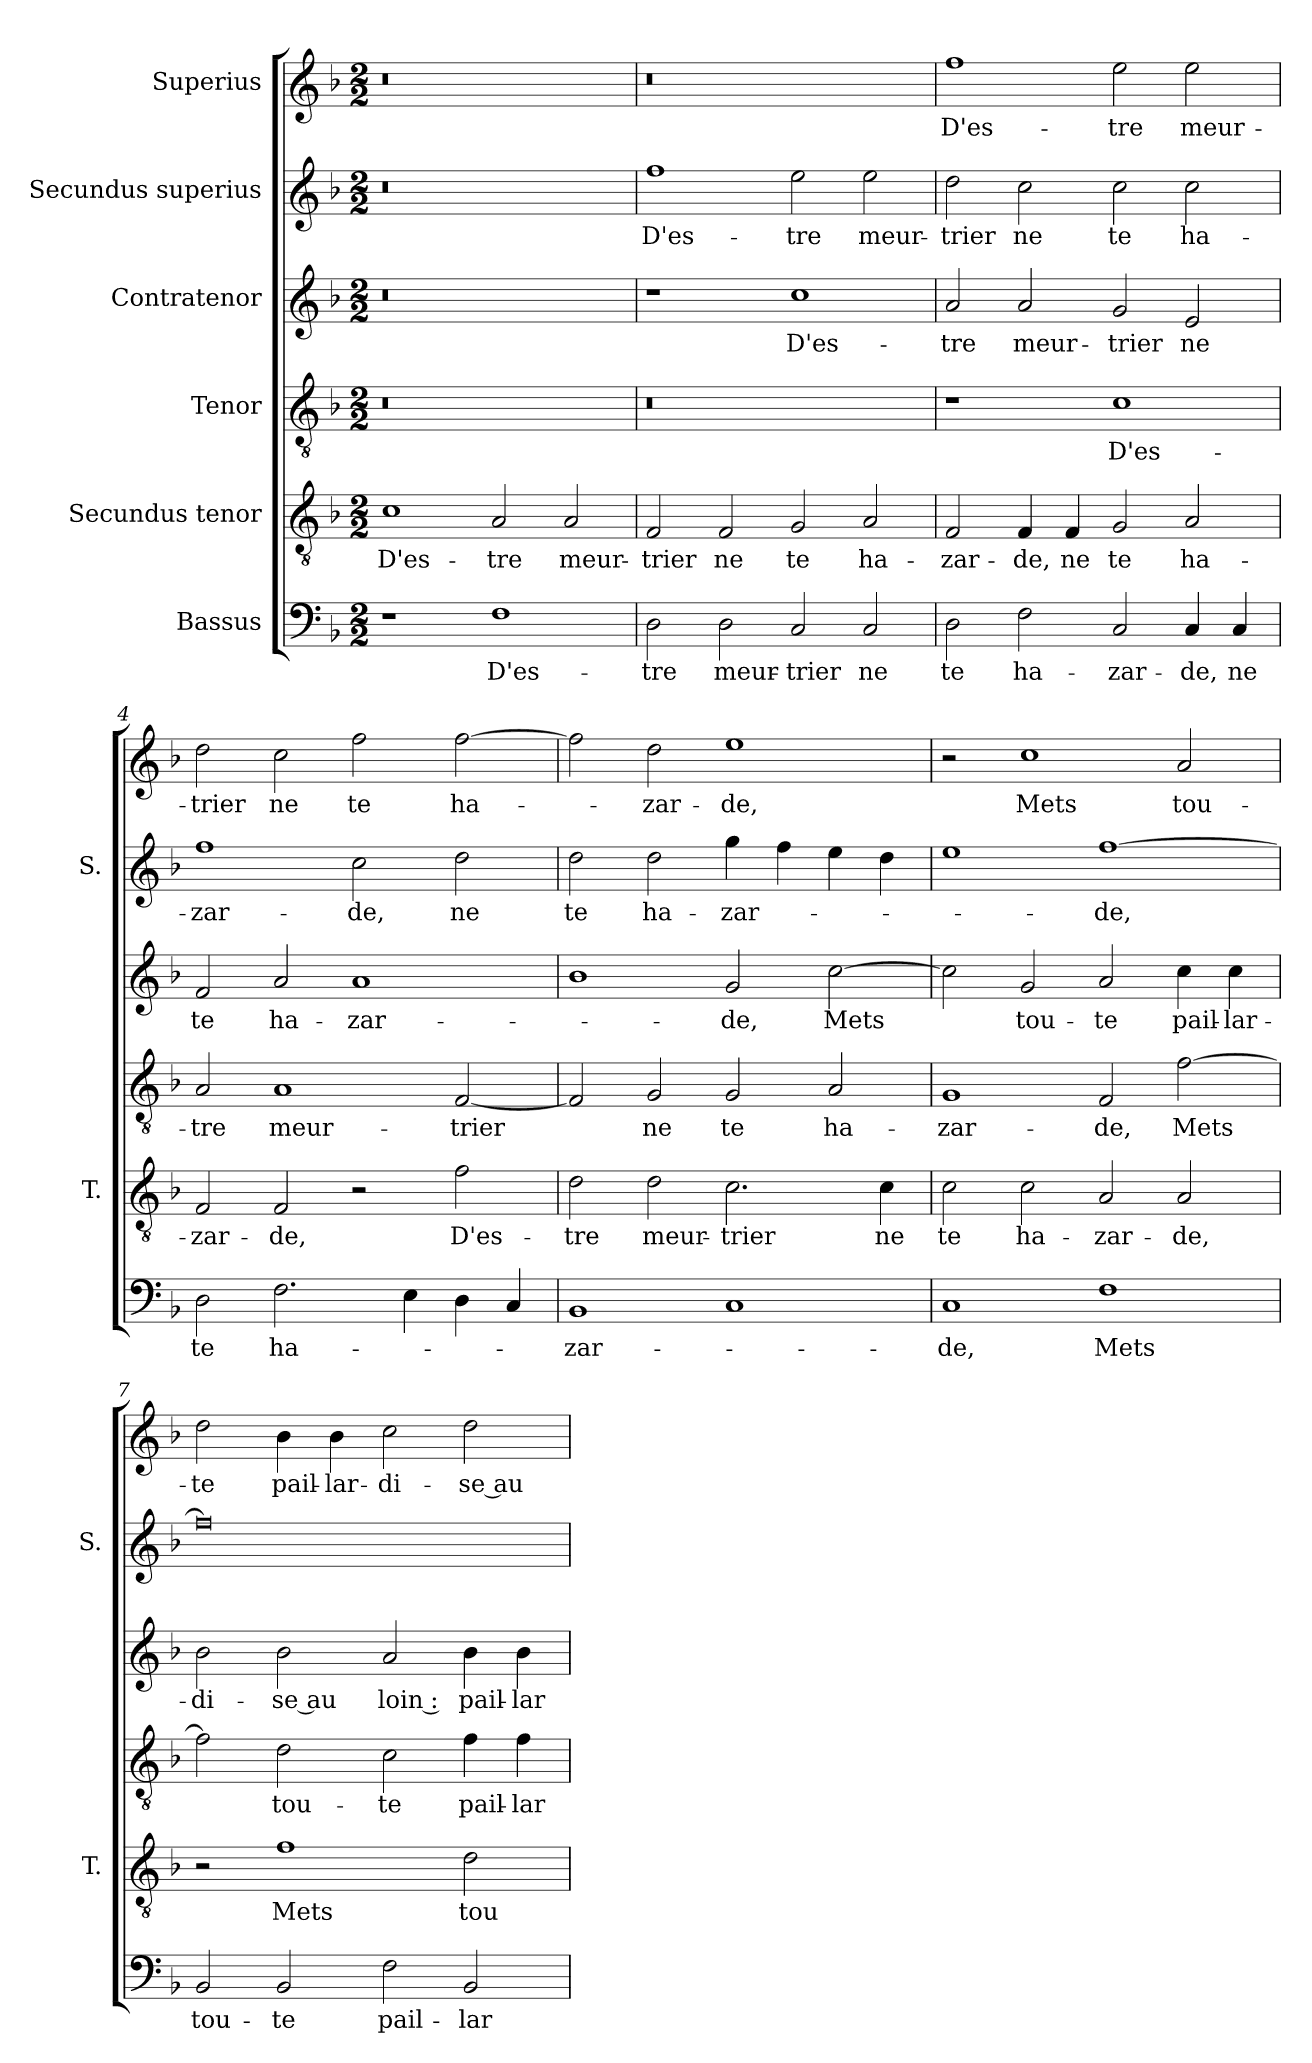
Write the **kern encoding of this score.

**kern	**text	**kern	**text	**kern	**text	**kern	**text	**kern	**text	**kern	**text
*part6	*part6	*part5	*part5	*part4	*part4	*part3	*part3	*part2	*part2	*part1	*part1
*staff6	*staff6	*staff5	*staff5	*staff4	*staff4	*staff3	*staff3	*staff2	*staff2	*staff1	*staff1
*I"Bassus	*	*I"Secundus tenor	*	*I"Tenor	*	*I"Contratenor	*	*I"Secundus superius	*	*I"Superius	*
*	*	*I'T.	*	*	*	*	*	*I'S.	*	*	*
*clefF4	*	*clefGv2	*	*clefGv2	*	*clefG2	*	*clefG2	*	*clefG2	*
*k[b-]	*	*k[b-]	*	*k[b-]	*	*k[b-]	*	*k[b-]	*	*k[b-]	*
*F:	*	*F:	*	*F:	*	*F:	*	*F:	*	*F:	*
*M2/2	*	*M2/2	*	*M2/2	*	*M2/2	*	*M2/2	*	*M2/2	*
=1	=1	=1	=1	=1	=1	=1	=1	=1	=1	=1	=1
!	!	!	!	!LO:N:vis=0	!	!LO:N:vis=0	!	!LO:N:vis=0	!	!LO:N:vis=0	!
1r	.	1c\	D'es-	1r	.	1r	.	1r	.	1r	.
1F\	D'es-	2A/	-tre	1ryy	.	1ryy	.	1ryy	.	1ryy	.
.	.	2A/	meur-	.	.	.	.	.	.	.	.
=2	=2	=2	=2	=2	=2	=2	=2	=2	=2	=2	=2
!	!	!	!	!LO:N:vis=0	!	!	!	!	!	!LO:N:vis=0	!
2D\	-tre	2F/	-trier	1r	.	1r	.	1ff\	D'es-	1r	.
2D\	meur-	2F/	ne	.	.	.	.	.	.	.	.
2C/	-trier	2G/	te	1ryy	.	1cc\	D'es-	2ee\	-tre	1ryy	.
2C/	ne	2A/	ha-	.	.	.	.	2ee\	meur-	.	.
=3	=3	=3	=3	=3	=3	=3	=3	=3	=3	=3	=3
2D\	te	2F/	-zar-	1r	.	2a/	-tre	2dd\	-trier	1ff\	D'es-
2F\	ha-	4F/	-de,	.	.	2a/	meur-	2cc\	ne	.	.
.	.	4F/	ne	.	.	.	.	.	.	.	.
2C/	-zar-	2G/	te	1c\	D'es-	2g/	-trier	2cc\	te	2ee\	-tre
4C/	-de,	2A/	ha-	.	.	2e/	ne	2cc\	ha-	2ee\	meur-
4C/	ne	.	.	.	.	.	.	.	.	.	.
=4	=4	=4	=4	=4	=4	=4	=4	=4	=4	=4	=4
2D\	te	2F/	-zar-	2A/	-tre	2f/	te	1ff\	-zar-	2dd\	-trier
2.F\	ha-	2F/	-de,	1A/	meur-	2a/	ha-	.	.	2cc\	ne
.	.	2r	.	.	.	1a/	-zar-	2cc\	-de,	2ff\	te
4E\	.	.	.	.	.	.	.	.	.	.	.
4D\	.	2f\	D'es-	[2F/	-trier	.	.	2dd\	ne	[2ff\	ha-
4C/	.	.	.	.	.	.	.	.	.	.	.
!!LO:LB:g=z
=5	=5	=5	=5	=5	=5	=5	=5	=5	=5	=5	=5
1BB-/	-zar-	2d\	-tre	2F/]	.	1b-\	.	2dd\	te	2ff\]	.
.	.	2d\	meur-	2G/	ne	.	.	2dd\	ha-	2dd\	-zar-
1C/	.	2.c\	-trier	2G/	te	2g/	-de,	4gg\	-zar-	1ee\	-de,
.	.	.	.	.	.	.	.	4ff\	.	.	.
.	.	.	.	2A/	ha-	[2cc\	Mets	4ee\	.	.	.
.	.	4c\	ne	.	.	.	.	4dd\	.	.	.
=6	=6	=6	=6	=6	=6	=6	=6	=6	=6	=6	=6
1C/	-de,	2c\	te	1G/	-zar-	2cc\]	.	1ee\	.	2r	.
.	.	2c\	ha-	.	.	2g/	tou-	.	.	1cc\	Mets
1F\	Mets	2A/	-zar-	2F/	-de,	2a/	-te	[1ff\	-de,	.	.
.	.	2A/	-de,	[2f\	Mets	4cc\	pail-	.	.	2a/	tou-
.	.	.	.	.	.	4cc\	-lar-	.	.	.	.
=7	=7	=7	=7	=7	=7	=7	=7	=7	=7	=7	=7
2BB-/	tou-	2r	.	2f\]	.	2b-\	-di-	0ff\]	.	2dd\	-te
2BB-/	-te	1f\	Mets	2d\	tou-	2b-\	-se au	.	.	4b-\	pail-
.	.	.	.	.	.	.	.	.	.	4b-\	-lar-
2F\	pail-	.	.	2c\	-te	2a/	loin :	.	.	2cc\	-di-
2BB-/	-lar-	2d\	tou-	4f\	pail-	4b-\	pail-	.	.	2dd\	-se au
.	.	.	.	4f\	-lar-	4b-\	-lar-	.	.	.	.
=	=	=	=	=	=	=	=	=	=	=	=
*-	*-	*-	*-	*-	*-	*-	*-	*-	*-	*-	*-
